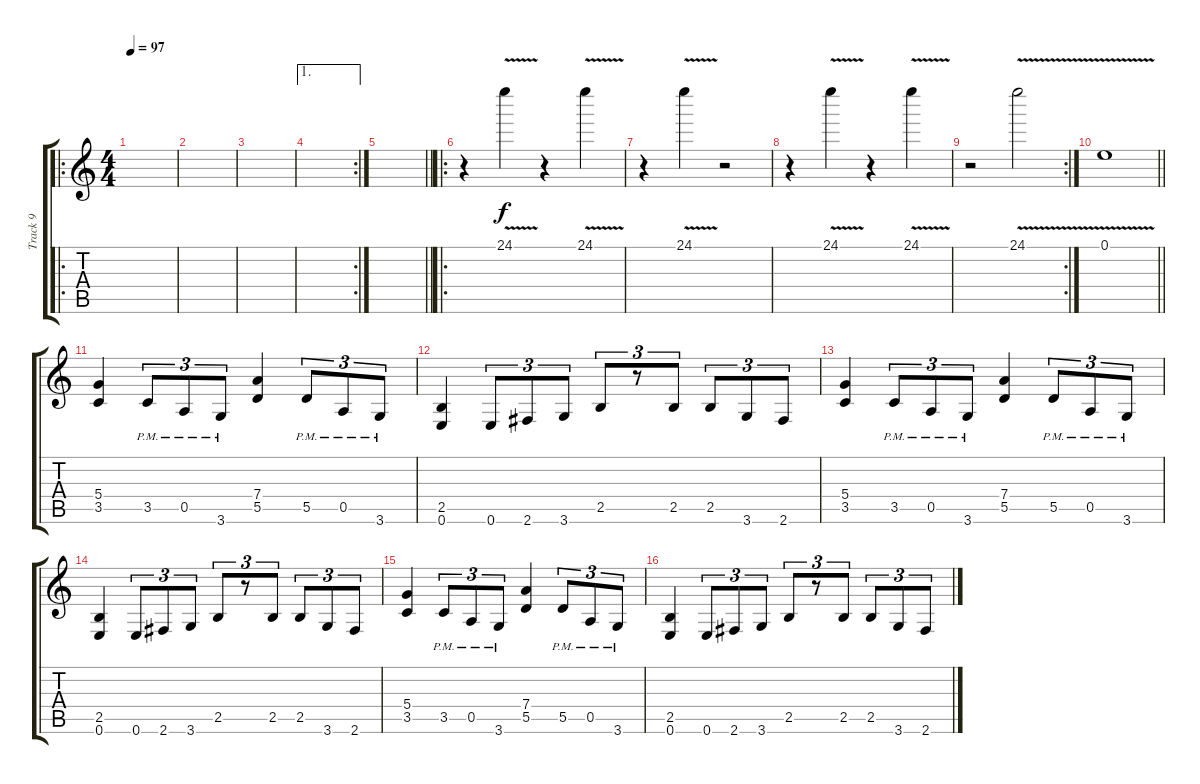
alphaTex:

\track ("Track 9" "Track 9") {instrument distortionguitar}
\staff {score tabs}
\tuning (E4 B3 G3 D3 A2 E2) {hide}
\ro
\ts (4 4)
\tempo 97
\clef g2
\ks c
|
|
|
\ae 1
\rc 2
|
\barLineRight lightlight
|
\ro
r.4{volume 10} 24.1{v}.4 r.4 24.1{v}.4 |
r.4 24.1{v}.4 r.2 |
r.4 24.1{v}.4 r.4 24.1{v}.4 |
\rc 2
r.2 24.1{v}.2 |
\barLineRight lightlight
0.1{v}.1 |
(5.4 3.5).4{volume 13} 3.5{pm}.8{tu (3 2)} 0.5{pm}.8{tu (3 2)} 3.6{pm}.8{tu (3 2)} (7.4 5.5).4 5.5{pm}.8{tu (3 2)} 0.5{pm}.8{tu (3 2)} 3.6{pm}.8{tu (3 2)} |
(2.5 0.6).4 0.6.8{tu (3 2)} 2.6.8{tu (3 2)} 3.6.8{tu (3 2)} 2.5.8{tu (3 2)} r.8{tu (3 2)} 2.5.8{tu (3 2)} 2.5.8{tu (3 2)} 3.6.8{tu (3 2)} 2.6.8{tu (3 2)} |
(5.4 3.5).4 3.5{pm}.8{tu (3 2)} 0.5{pm}.8{tu (3 2)} 3.6{pm}.8{tu (3 2)} (7.4 5.5).4 5.5{pm}.8{tu (3 2)} 0.5{pm}.8{tu (3 2)} 3.6{pm}.8{tu (3 2)} |
(2.5 0.6).4 0.6.8{tu (3 2)} 2.6.8{tu (3 2)} 3.6.8{tu (3 2)} 2.5.8{tu (3 2)} r.8{tu (3 2)} 2.5.8{tu (3 2)} 2.5.8{tu (3 2)} 3.6.8{tu (3 2)} 2.6.8{tu (3 2)} |
(5.4 3.5).4 3.5{pm}.8{tu (3 2)} 0.5{pm}.8{tu (3 2)} 3.6{pm}.8{tu (3 2)} (7.4 5.5).4 5.5{pm}.8{tu (3 2)} 0.5{pm}.8{tu (3 2)} 3.6{pm}.8{tu (3 2)} |
(2.5 0.6).4 0.6.8{tu (3 2)} 2.6.8{tu (3 2)} 3.6.8{tu (3 2)} 2.5.8{tu (3 2)} r.8{tu (3 2)} 2.5.8{tu (3 2)} 2.5.8{tu (3 2)} 3.6.8{tu (3 2)} 2.6.8{tu (3 2)}
